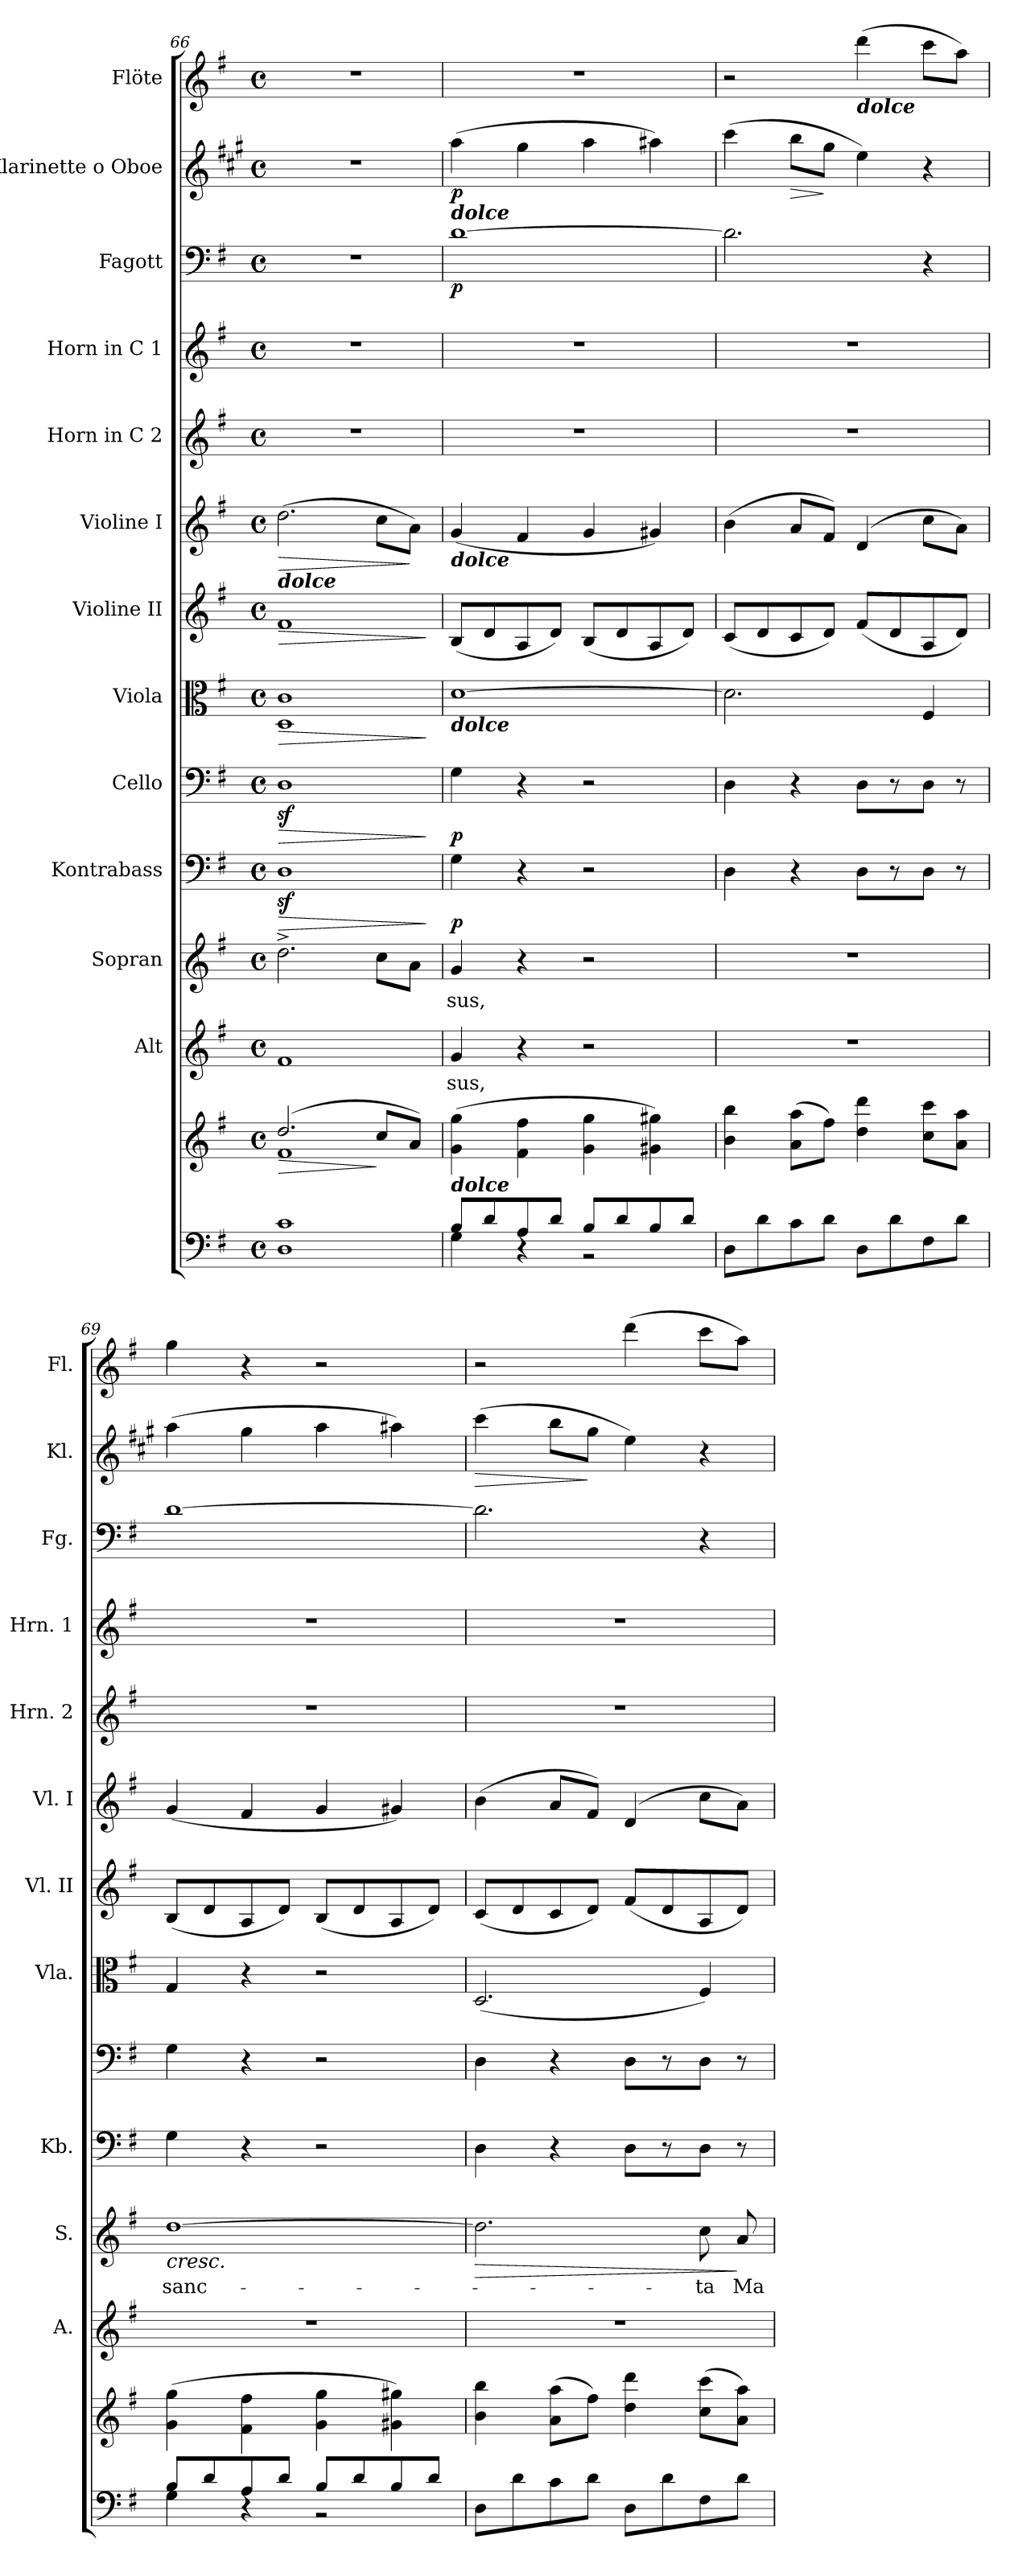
**kern	**kern	**dynam	**kern	**text	**kern	**text	**dynam	**kern	**dynam	**kern	**dynam	**kern	**dynam	**kern	**dynam	**kern	**dynam	**kern	**kern	**kern	**dynam	**kern	**dynam	**kern
*part13	*part13	*part13	*part12	*part12	*part11	*part11	*part11	*part10	*part10	*part9	*part9	*part8	*part8	*part7	*part7	*part6	*part6	*part5	*part4	*part3	*part3	*part2	*part2	*part1
*staff14	*staff13	*staff13/14	*staff12	*staff12	*staff11	*staff11	*staff11	*staff10	*staff10	*staff9	*staff9	*staff8	*staff8	*staff7	*staff7	*staff6	*staff6	*staff5	*staff4	*staff3	*staff3	*staff2	*staff2	*staff1
*	*	*	*I"Alt	*	*I"Sopran	*	*	*I"Kontrabass	*	*I"Cello	*	*I"Viola	*	*I"Violine II	*	*I"Violine I	*	*I"Horn in C 2	*I"Horn in C 1	*I"Fagott	*	*I"Klarinette o Oboe	*	*I"Flöte
*	*	*	*I'A.	*	*I'S.	*	*	*I'Kb.	*	*	*	*I'Vla.	*	*I'Vl. II	*	*I'Vl. I	*	*I'Hrn. 2	*I'Hrn. 1	*I'Fg.	*	*I'Kl.	*	*I'Fl.
*clefF4	*clefG2	*	*clefG2	*	*clefG2	*	*	*clefF4	*	*clefF4	*	*clefC3	*	*clefG2	*	*clefG2	*	*clefG2	*clefG2	*clefF4	*	*clefG2	*	*clefG2
*	*	*	*	*	*	*	*	*ITrd7c12	*	*	*	*	*	*	*	*	*	*ITrd7c12	*ITrd7c12	*	*	*ITrd1c2	*	*
*k[f#]	*k[f#]	*	*k[f#]	*	*k[f#]	*	*	*k[f#]	*	*k[f#]	*	*k[f#]	*	*k[f#]	*	*k[f#]	*	*k[f#]	*k[f#]	*k[f#]	*	*k[f#]	*	*k[f#]
*G:	*G:	*	*G:	*	*G:	*	*	*G:	*	*G:	*	*G:	*	*G:	*	*G:	*	*G:	*G:	*G:	*	*G:	*	*G:
*M4/4	*M4/4	*	*M4/4	*	*M4/4	*	*	*M4/4	*	*M4/4	*	*M4/4	*	*M4/4	*	*M4/4	*	*M4/4	*M4/4	*M4/4	*	*M4/4	*	*M4/4
*met(c)	*met(c)	*	*met(c)	*	*met(c)	*	*	*met(c)	*	*met(c)	*	*met(c)	*	*met(c)	*	*met(c)	*	*met(c)	*met(c)	*met(c)	*	*met(c)	*	*met(c)
=66	=66	=66	=66	=66	=66	=66	=66	=66	=66	=66	=66	=66	=66	=66	=66	=66	=66	=66	=66	=66	=66	=66	=66	=66
!	!	!	!	!	!	!	!	!	!	!	!	!	!	!LO:TX:a:Bi:t=dolce	!	!	!	!	!	!	!	!	!	!
!	!	!LO:HP:b	!	!	!	!	!	!	!LO:HP:b	!	!LO:HP:b	!	!LO:HP:b	!	!LO:HP:b	!	!LO:HP:b	!	!	!	!	!	!	!
*	*^	*	*	*	*	*	*	*	*	*	*	*	*	*	*	*	*	*	*	*	*	*	*	*
1D 1c	(2.dd/	1f#	>	1f#	.	2.dd^>\	.	.	1DDz<	>	1Dz<	>	1D 1c	>	1f#	>	(>2.dd\	>	1r	1r	1r	.	1r	.	1r
.	8cc/L	.	]	.	.	8cc\L	.	.	.	.	.	.	.	.	.	.	8cc\L	.	.	.	.	.	.	.	.
.	8a/J)	.	.	.	.	8a\J	.	.	.	.	.	.	.	.	.	.	8a\J)	]	.	.	.	.	.	.	.
*	*v	*v	*	*	*	*	*	*	*	*	*	*	*	*	*	*	*	*	*	*	*	*	*	*	*
.	.	.	.	.	.	.	.	.	]	.	]	.	]	.	]	.	.	.	.	.	.	.	.	.
=67	=67	=67	=67	=67	=67	=67	=67	=67	=67	=67	=67	=67	=67	=67	=67	=67	=67	=67	=67	=67	=67	=67	=67	=67
*^	*	*	*	*	*	*	*	*	*	*	*	*	*	*	*	*	*	*	*	*	*	*	*	*
!	!	!	!	!	!	!	!	!	!	!	!	!	!	!	!	!	!	!	!	!	!	!	!LO:TX:b:Bi:t=dolce	!	!
!	!	!	!	!	!	!	!	!	!	!	!	!	!	!	!	!	!LO:TX:b:Bi:t=dolce	!	!	!	!	!	!	!	!
!	!	!	!	!	!	!	!	!	!	!	!	!	!LO:TX:b:Bi:t=dolce	!	!	!	!	!	!	!	!	!	!	!	!
!	!	!LO:TX:b:Bi:t=dolce	!	!	!	!	!	!	!	!	!	!	!	!	!	!	!	!	!	!	!	!	!	!	!
!	!	!	!	!	!LO:LY:b	!	!LO:LY:b	!	!	!LO:DY:b	!	!LO:DY:b	!	!	!	!	!	!	!	!	!	!LO:DY:b	!	!LO:DY:b	!
8B/L	4G\	(>4g\ 4gg\	.	4g/	-sus,	4g/	-sus,	.	4GG\	p	4G\	p	[1d	.	(<8B/L	.	(<4g/	.	1r	1r	[1d	p	(>4gg\	p	1r
8d/	.	.	.	.	.	.	.	.	.	.	.	.	.	.	8d/	.	.	.	.	.	.	.	.	.	.
8A/	4rC	4f#\ 4ff#\	.	4r	.	4r	.	.	4r	.	4r	.	.	.	8A/	.	4f#/	.	.	.	.	.	4ff#\	.	.
8d/J	.	.	.	.	.	.	.	.	.	.	.	.	.	.	8d/J)	.	.	.	.	.	.	.	.	.	.
8B/L	2r	4g\ 4gg\	.	2r	.	2r	.	.	2r	.	2r	.	.	.	(<8B/L	.	4g/	.	.	.	.	.	4gg\	.	.
8d/	.	.	.	.	.	.	.	.	.	.	.	.	.	.	8d/	.	.	.	.	.	.	.	.	.	.
8B/	.	4g#X\ 4gg#X\)	.	.	.	.	.	.	.	.	.	.	.	.	8A/	.	4g#X/)	.	.	.	.	.	4gg#X\)	.	.
8d/J	.	.	.	.	.	.	.	.	.	.	.	.	.	.	8d/J)	.	.	.	.	.	.	.	.	.	.
*v	*v	*	*	*	*	*	*	*	*	*	*	*	*	*	*	*	*	*	*	*	*	*	*	*	*
=68	=68	=68	=68	=68	=68	=68	=68	=68	=68	=68	=68	=68	=68	=68	=68	=68	=68	=68	=68	=68	=68	=68	=68	=68
8D\L	4b\ 4bb\	.	1r	.	1r	.	.	4DD\	.	4D\	.	2.d\]	.	(<8c/L	.	(>4b\	.	1r	1r	2.d\]	.	(>4bb\	.	2r
8d\	.	.	.	.	.	.	.	.	.	.	.	.	.	8d/	.	.	.	.	.	.	.	.	.	.
!	!	!	!	!	!	!	!	!	!	!	!	!	!	!	!	!	!	!	!	!	!	!	!LO:HP:b	!
8c\	(>8a\ 8aa\L	.	.	.	.	.	.	4r	.	4r	.	.	.	8c/	.	8a/L	.	.	.	.	.	8aa\L	>	.
8d\J	8ff#\J)	.	.	.	.	.	.	.	.	.	.	.	.	8d/J)	.	8f#/J)	.	.	.	.	.	8ff#\J	]	.
!	!	!	!	!	!	!	!	!	!	!	!	!	!	!	!	!	!	!	!	!	!	!	!	!LO:TX:b:Bi:t=dolce
8D\L	4dd\ 4ddd\	.	.	.	.	.	.	8DD\L	.	8D\L	.	.	.	(<8f#/L	.	(4d/	.	.	.	.	.	4dd\)	.	(>4ddd\
8d\	.	.	.	.	.	.	.	8r	.	8r	.	.	.	8d/	.	.	.	.	.	.	.	.	.	.
8F#\	8cc\ 8ccc\L	.	.	.	.	.	.	8DD\J	.	8D\J	.	4F#/	.	8A/	.	8cc\L	.	.	.	4r	.	4r	.	8ccc\L
8d\J	8a\ 8aa\J	.	.	.	.	.	.	8r	.	8r	.	.	.	8d/J)	.	8a\J)	.	.	.	.	.	.	.	8aa\J)
=69	=69	=69	=69	=69	=69	=69	=69	=69	=69	=69	=69	=69	=69	=69	=69	=69	=69	=69	=69	=69	=69	=69	=69	=69
*^	*	*	*	*	*	*	*	*	*	*	*	*	*	*	*	*	*	*	*	*	*	*	*	*
!	!	!	!	!	!	!	!LO:LY:b	!LO:HP:b	!	!	!	!	!	!	!	!	!	!	!	!	!	!	!	!	!
8B/L	4G\	(>4g\ 4gg\	.	1r	.	[1dd	sanc-	<	4GG\	.	4G\	.	4G/	.	(<8B/L	.	(<4g/	.	1r	1r	[1d	.	(>4gg\	.	4gg\
8d/	.	.	.	.	.	.	.	.	.	.	.	.	.	.	8d/	.	.	.	.	.	.	.	.	.	.
8A/	4rC	4f#\ 4ff#\	.	.	.	.	.	.	4r	.	4r	.	4r	.	8A/	.	4f#/	.	.	.	.	.	4ff#\	.	4r
8d/J	.	.	.	.	.	.	.	.	.	.	.	.	.	.	8d/J)	.	.	.	.	.	.	.	.	.	.
8B/L	2r	4g\ 4gg\	.	.	.	.	.	.	2r	.	2r	.	2r	.	(<8B/L	.	4g/	.	.	.	.	.	4gg\	.	2r
8d/	.	.	.	.	.	.	.	.	.	.	.	.	.	.	8d/	.	.	.	.	.	.	.	.	.	.
8B/	.	4g#X\ 4gg#X\)	.	.	.	.	.	.	.	.	.	.	.	.	8A/	.	4g#X/)	.	.	.	.	.	4gg#X\)	.	.
8d/J	.	.	.	.	.	.	.	.	.	.	.	.	.	.	8d/J)	.	.	.	.	.	.	.	.	.	.
*v	*v	*	*	*	*	*	*	*	*	*	*	*	*	*	*	*	*	*	*	*	*	*	*	*	*
!!LO:PB:g=z
=70	=70	=70	=70	=70	=70	=70	=70	=70	=70	=70	=70	=70	=70	=70	=70	=70	=70	=70	=70	=70	=70	=70	=70	=70
!	!	!	!	!	!	!	!LO:HP:b	!	!	!	!	!	!	!	!	!	!	!	!	!	!	!	!LO:HP:b	!
8D\L	4b\ 4bb\	.	1r	.	2.dd\]	.	>	4DD\	.	4D\	.	(<2.D/	.	(<8c/L	.	(>4b\	.	1r	1r	2.d\]	.	(>4bb\	>	2r
8d\	.	.	.	.	.	.	.	.	.	.	.	.	.	8d/	.	.	.	.	.	.	.	.	.	.
8c\	(>8a\ 8aa\L	.	.	.	.	.	.	4r	.	4r	.	.	.	8c/	.	8a/L	.	.	.	.	.	8aa\L	.	.
8d\J	8ff#\J)	.	.	.	.	.	.	.	.	.	.	.	.	8d/J)	.	8f#/J)	.	.	.	.	.	8ff#\J	]	.
8D\L	4dd\ 4ddd\	.	.	.	.	.	.	8DD\L	.	8D\L	.	.	.	(<8f#/L	.	(4d/	.	.	.	.	.	4dd\)	.	(>4ddd\
8d\	.	.	.	.	.	.	.	8r	.	8r	.	.	.	8d/	.	.	.	.	.	.	.	.	.	.
!	!	!	!	!	!	!LO:LY:b	!	!	!	!	!	!	!	!	!	!	!	!	!	!	!	!	!	!
8F#\	(>8cc\ 8ccc\L	.	.	.	8cc\	-ta	[	8DD\J	.	8D\J	.	4F#/)	.	8A/	.	8cc\L	.	.	.	4r	.	4r	.	8ccc\L
!	!	!	!	!	!	!LO:LY:b	!	!	!	!	!	!	!	!	!	!	!	!	!	!	!	!	!	!
8d\J	8a\ 8aa\J)	.	.	.	8a/	Ma-	]	8r	.	8r	.	.	.	8d/J)	.	8a\J)	.	.	.	.	.	.	.	8aa\J)
=	=	=	=	=	=	=	=	=	=	=	=	=	=	=	=	=	=	=	=	=	=	=	=	=
*-	*-	*-	*-	*-	*-	*-	*-	*-	*-	*-	*-	*-	*-	*-	*-	*-	*-	*-	*-	*-	*-	*-	*-	*-
